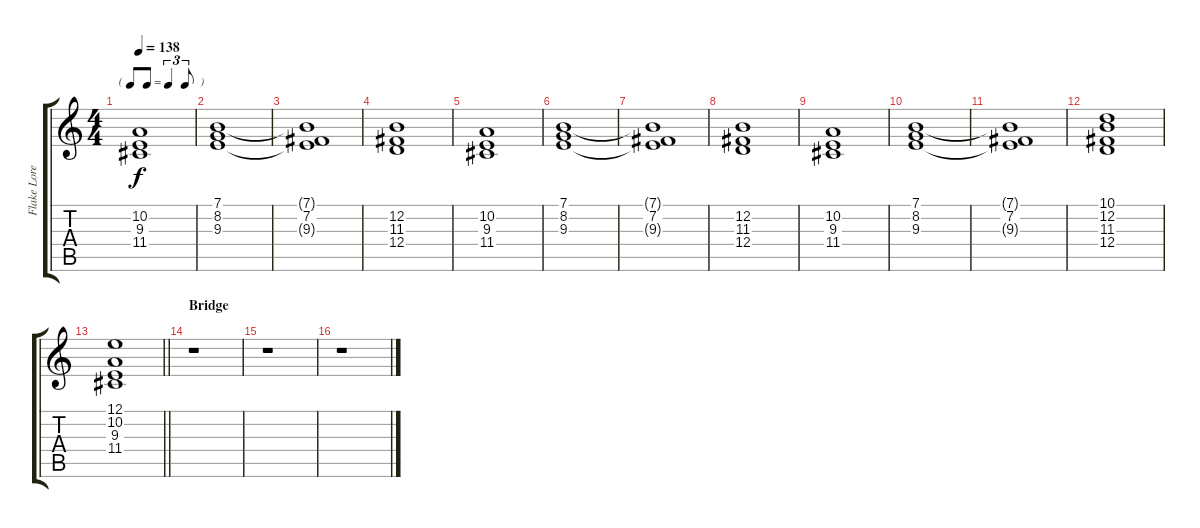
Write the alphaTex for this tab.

\track ("Flake Lorenz [Keyboard RH]" "Flake Lore") {instrument lead5charang}
\staff {score tabs}
\tuning (E4 B3 G3 D3 A2 D2) {hide}
\ts (4 4)
\tf triplet8th
\tempo 138
\clef g2
\ks c
(10.2 9.3 11.4).1{dy f} |
(7.1 8.2 9.3).1{instrument pad4choir} |
(7.1{t} 7.2 9.3{t}).1 |
(12.2 11.3 12.4).1 |
(10.2 9.3 11.4).1 |
(7.1 8.2 9.3).1{instrument pad4choir} |
(7.1{t} 7.2 9.3{t}).1 |
(12.2 11.3 12.4).1 |
(10.2 9.3 11.4).1 |
(7.1 8.2 9.3).1{instrument pad4choir} |
(7.1{t} 7.2 9.3{t}).1 |
(10.1 12.2 11.3 12.4).1 |
\barLineRight lightlight
(12.1 10.2 9.3 11.4).1 |
\section ("" "Bridge")
r.1 |
r.1 |
r.1
